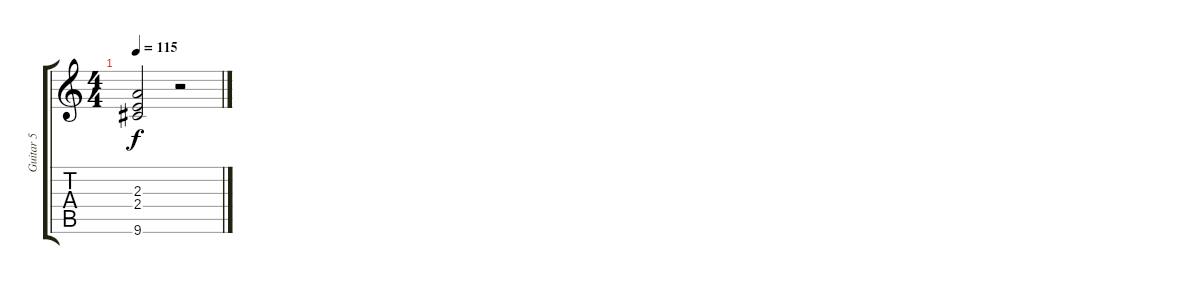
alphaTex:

\track ("Guitar 5" "Guitar 5") {instrument distortionguitar}
\staff {score tabs}
\tuning (E4 B3 G3 D3 A2 E2) {hide}
\ts (4 4)
\tempo 115
\clef g2
\ks c
(2.3{t} 2.4{t} 9.6{t}).2{dy f} r.2
